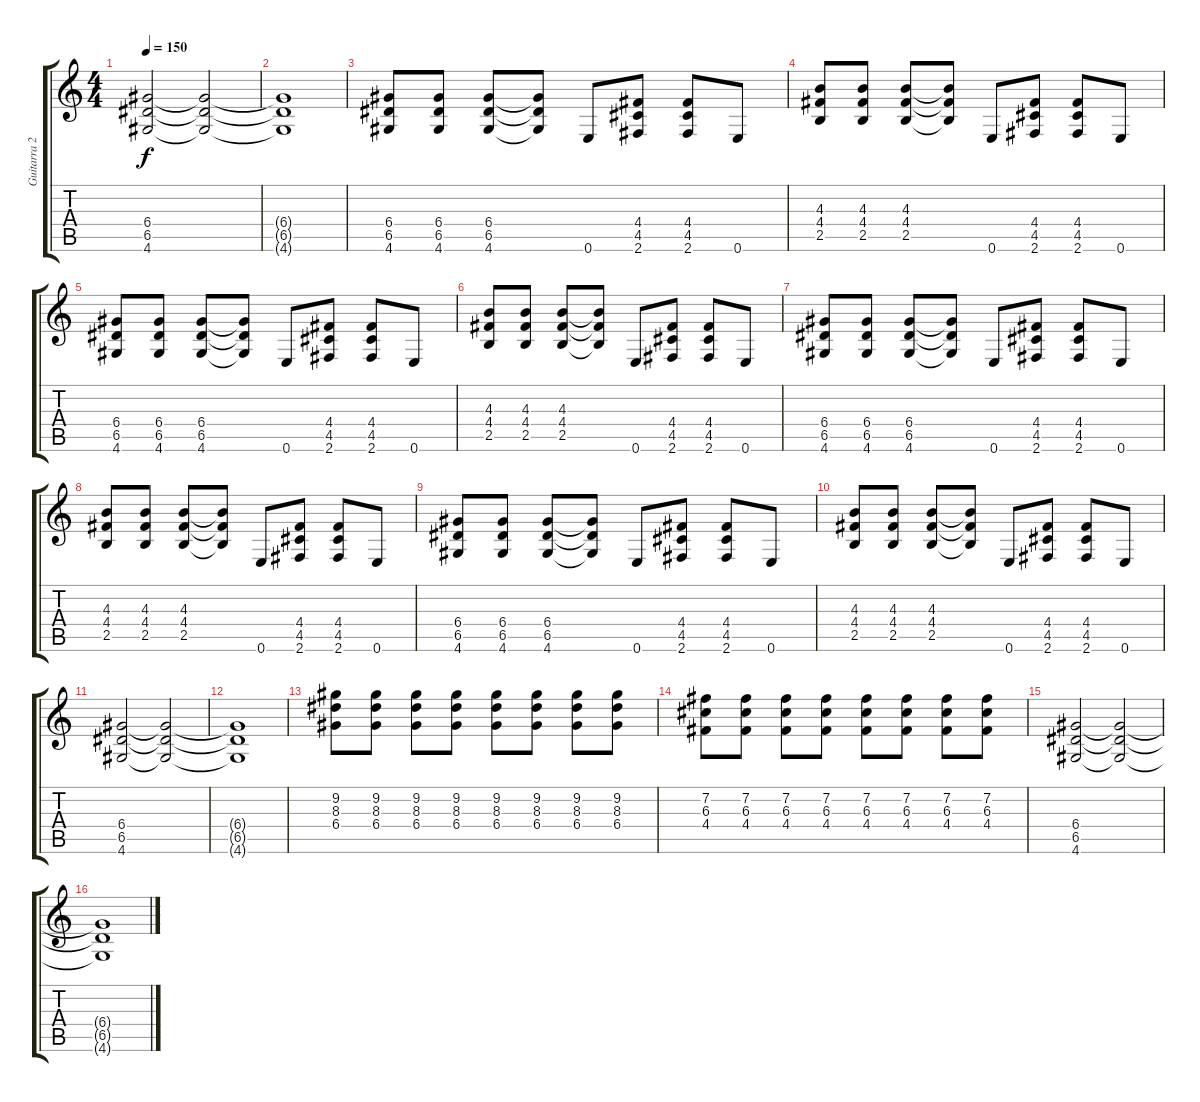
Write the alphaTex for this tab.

\track ("Guitarra 2" "Guitarra 2") {instrument distortionguitar}
\staff {score tabs}
\tuning (E4 B3 G3 D3 A2 E2) {hide}
\ts (4 4)
\tempo 150
\clef g2
\ks c
(6.4 6.5 4.6).2{dy f} (6.4{t} 6.5{t} 4.6{t}).2 |
(6.4{t} 6.5{t} 4.6{t}).1 |
(6.4 6.5 4.6).8 (6.4 6.5 4.6).8 (6.4 6.5 4.6).8 (6.4{t} 6.5{t} 4.6{t}).8 0.6.8 (4.4 4.5 2.6).8 (4.4 4.5 2.6).8 0.6.8 |
(4.3 4.4 2.5).8 (4.3 4.4 2.5).8 (4.3 4.4 2.5).8 (4.3{t} 4.4{t} 2.5{t}).8 0.6.8 (4.4 4.5 2.6).8 (4.4 4.5 2.6).8 0.6.8 |
(6.4 6.5 4.6).8 (6.4 6.5 4.6).8 (6.4 6.5 4.6).8 (6.4{t} 6.5{t} 4.6{t}).8 0.6.8 (4.4 4.5 2.6).8 (4.4 4.5 2.6).8 0.6.8 |
(4.3 4.4 2.5).8 (4.3 4.4 2.5).8 (4.3 4.4 2.5).8 (4.3{t} 4.4{t} 2.5{t}).8 0.6.8 (4.4 4.5 2.6).8 (4.4 4.5 2.6).8 0.6.8 |
(6.4 6.5 4.6).8 (6.4 6.5 4.6).8 (6.4 6.5 4.6).8 (6.4{t} 6.5{t} 4.6{t}).8 0.6.8 (4.4 4.5 2.6).8 (4.4 4.5 2.6).8 0.6.8 |
(4.3 4.4 2.5).8 (4.3 4.4 2.5).8 (4.3 4.4 2.5).8 (4.3{t} 4.4{t} 2.5{t}).8 0.6.8 (4.4 4.5 2.6).8 (4.4 4.5 2.6).8 0.6.8 |
(6.4 6.5 4.6).8 (6.4 6.5 4.6).8 (6.4 6.5 4.6).8 (6.4{t} 6.5{t} 4.6{t}).8 0.6.8 (4.4 4.5 2.6).8 (4.4 4.5 2.6).8 0.6.8 |
(4.3 4.4 2.5).8 (4.3 4.4 2.5).8 (4.3 4.4 2.5).8 (4.3{t} 4.4{t} 2.5{t}).8 0.6.8 (4.4 4.5 2.6).8 (4.4 4.5 2.6).8 0.6.8 |
(6.4 6.5 4.6).2 (6.4{t} 6.5{t} 4.6{t}).2 |
(6.4{t} 6.5{t} 4.6{t}).1 |
(9.2 8.3 6.4).8 (9.2 8.3 6.4).8 (9.2 8.3 6.4).8 (9.2 8.3 6.4).8 (9.2 8.3 6.4).8 (9.2 8.3 6.4).8 (9.2 8.3 6.4).8 (9.2 8.3 6.4).8 |
(7.2 6.3 4.4).8 (7.2 6.3 4.4).8 (7.2 6.3 4.4).8 (7.2 6.3 4.4).8 (7.2 6.3 4.4).8 (7.2 6.3 4.4).8 (7.2 6.3 4.4).8 (7.2 6.3 4.4).8 |
(6.4 6.5 4.6).2 (6.4{t} 6.5{t} 4.6{t}).2 |
(6.4{t} 6.5{t} 4.6{t}).1
